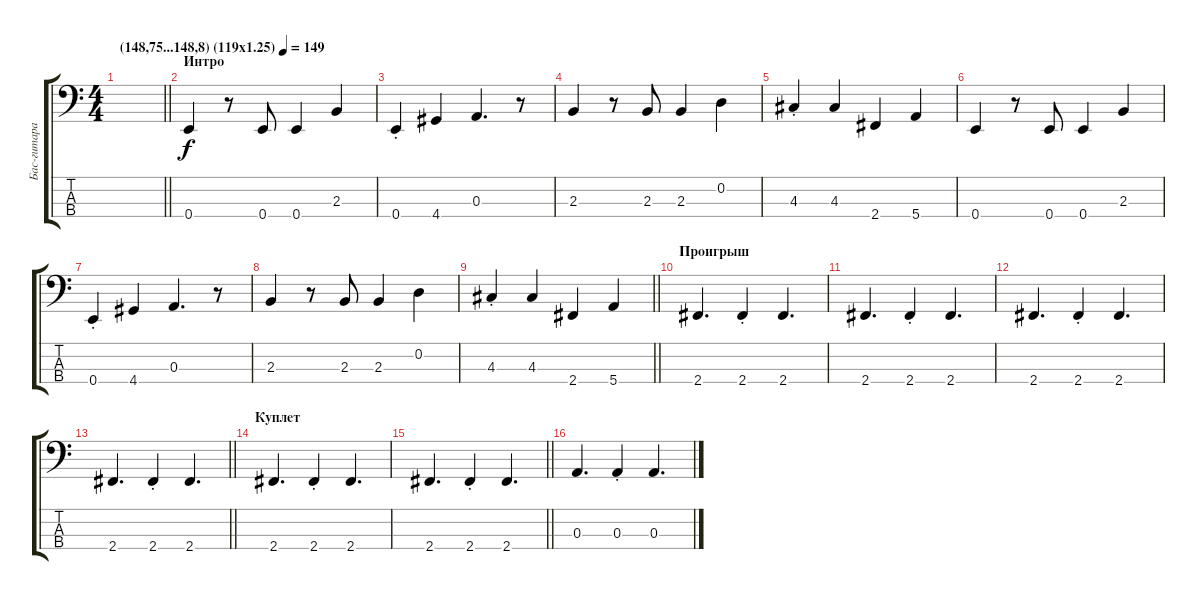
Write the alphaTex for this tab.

\track ("Бас-гитара" "Бас-гитара") {instrument electricbassfinger}
\staff {score tabs}
\tuning (G2 D2 A1 E1) {hide}
\ts (4 4)
\tempo (149 "(148,75...148,8) (119x1.25)")
\clef f4
\barLineRight lightlight
\ks c
|
\section ("" "Интро")
0.4.4 r.8 0.4.8 0.4.4 2.3.4 |
0.4{st}.4 4.4.4 0.3.4{d} r.8 |
2.3.4 r.8 2.3.8 2.3.4 0.2.4 |
4.3{st}.4 4.3.4 2.4.4 5.4.4 |
0.4.4 r.8 0.4.8 0.4.4 2.3.4 |
0.4{st}.4 4.4.4 0.3.4{d} r.8 |
2.3.4 r.8 2.3.8 2.3.4 0.2.4 |
\barLineRight lightlight
4.3{st}.4 4.3.4 2.4.4 5.4.4 |
\section ("" "Проигрыш")
2.4.4{d} 2.4{st}.4 2.4.4{d} |
2.4.4{d} 2.4{st}.4 2.4.4{d} |
2.4.4{d} 2.4{st}.4 2.4.4{d} |
\barLineRight lightlight
2.4.4{d} 2.4{st}.4 2.4.4{d} |
\section ("" "Куплет")
2.4.4{d} 2.4{st}.4 2.4.4{d} |
\barLineRight lightlight
2.4.4{d} 2.4{st}.4 2.4.4{d} |
0.3.4{d} 0.3{st}.4 0.3.4{d}
